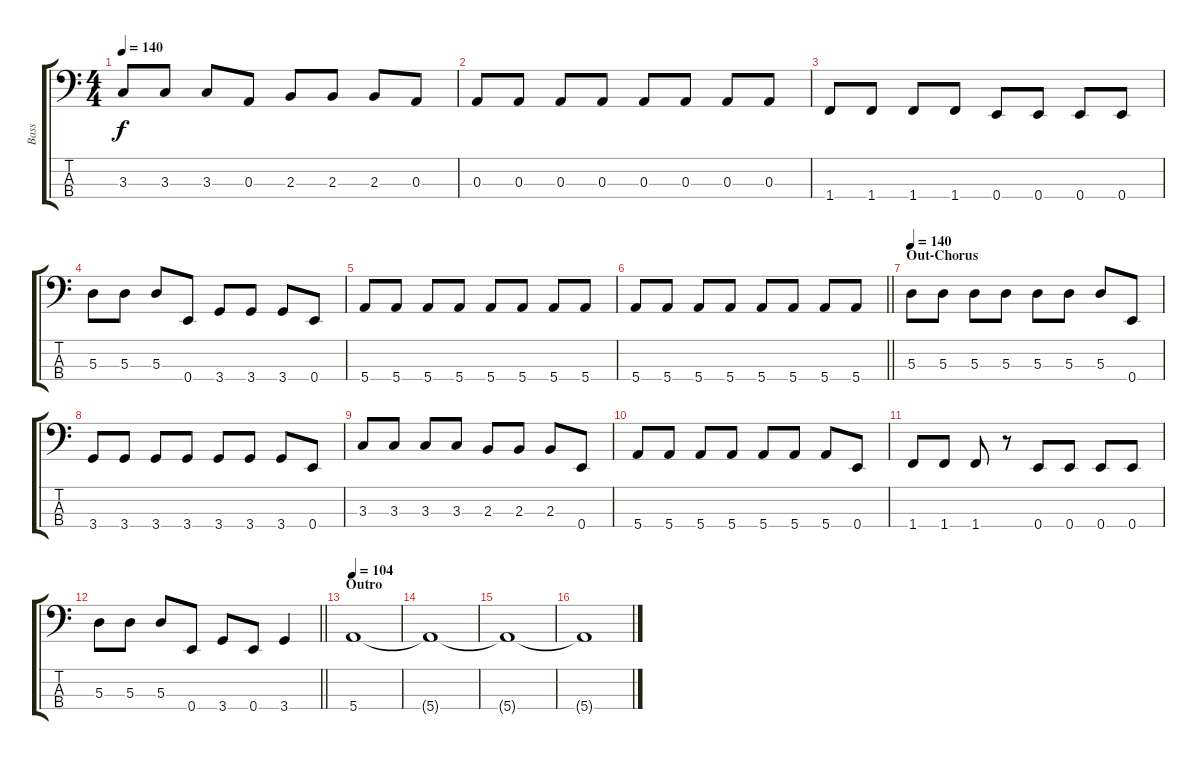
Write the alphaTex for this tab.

\track ("Bass" "Bass") {instrument electricbasspick}
\staff {score tabs}
\tuning (G2 D2 A1 E1) {hide}
\ts (4 4)
\tempo 140
\clef f4
\ks c
3.3.8{dy f} 3.3.8 3.3.8 0.3.8 2.3.8 2.3.8 2.3.8 0.3.8 |
0.3.8 0.3.8 0.3.8 0.3.8 0.3.8 0.3.8 0.3.8 0.3.8 |
1.4.8 1.4.8 1.4.8 1.4.8 0.4.8 0.4.8 0.4.8 0.4.8 |
5.3.8 5.3.8 5.3.8 0.4.8 3.4.8 3.4.8 3.4.8 0.4.8 |
5.4.8 5.4.8 5.4.8 5.4.8 5.4.8 5.4.8 5.4.8 5.4.8 |
\barLineRight lightlight
5.4.8 5.4.8 5.4.8 5.4.8 5.4.8 5.4.8 5.4.8 5.4.8 |
\section ("" "Out-Chorus")
\tempo 140
5.3.8 5.3.8 5.3.8 5.3.8 5.3.8 5.3.8 5.3.8 0.4.8 |
3.4.8 3.4.8 3.4.8 3.4.8 3.4.8 3.4.8 3.4.8 0.4.8 |
3.3.8 3.3.8 3.3.8 3.3.8 2.3.8 2.3.8 2.3.8 0.4.8 |
5.4.8 5.4.8 5.4.8 5.4.8 5.4.8 5.4.8 5.4.8 0.4.8 |
1.4.8 1.4.8 1.4.8 r.8 0.4.8 0.4.8 0.4.8 0.4.8 |
\barLineRight lightlight
5.3.8 5.3.8 5.3.8 0.4.8 3.4.8 0.4.8 3.4.4 |
\section ("" "Outro")
\tempo 104
5.4.1 |
5.4{t}.1 |
5.4{t}.1 |
5.4{t}.1
